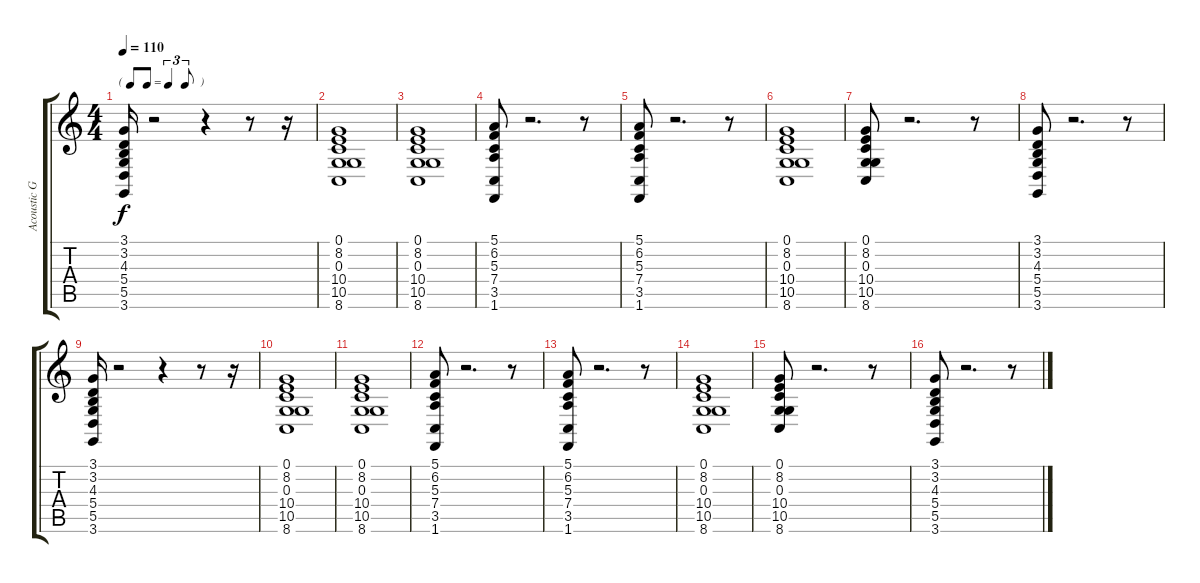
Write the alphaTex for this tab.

\track ("Acoustic Grand Piano" "Acoustic G") {instrument acousticgrandpiano}
\staff {score tabs}
\tuning (E4 B3 G3 D3 A2 E2) {hide}
\ts (4 4)
\tf triplet8th
\tempo 110
\clef g2
\ks c
(3.1 3.2 4.3 5.4 5.5 3.6).16{dy f} r.2 r.4 r.8 r.16 |
(0.1 8.2 0.3 10.4 10.5 8.6).1 |
(0.1 8.2 0.3 10.4 10.5 8.6).1 |
(5.1 6.2 5.3 7.4 3.5 1.6).8 r.2{d} r.8 |
(5.1 6.2 5.3 7.4 3.5 1.6).8 r.2{d} r.8 |
(0.1 8.2 0.3 10.4 10.5 8.6).1 |
(0.1 8.2 0.3 10.4 10.5 8.6).8 r.2{d} r.8 |
(3.1 3.2 4.3 5.4 5.5 3.6).8 r.2{d} r.8 |
(3.1 3.2 4.3 5.4 5.5 3.6).16 r.2 r.4 r.8 r.16 |
(0.1 8.2 0.3 10.4 10.5 8.6).1 |
(0.1 8.2 0.3 10.4 10.5 8.6).1 |
(5.1 6.2 5.3 7.4 3.5 1.6).8 r.2{d} r.8 |
(5.1 6.2 5.3 7.4 3.5 1.6).8 r.2{d} r.8 |
(0.1 8.2 0.3 10.4 10.5 8.6).1 |
(0.1 8.2 0.3 10.4 10.5 8.6).8 r.2{d} r.8 |
(3.1 3.2 4.3 5.4 5.5 3.6).8 r.2{d} r.8
